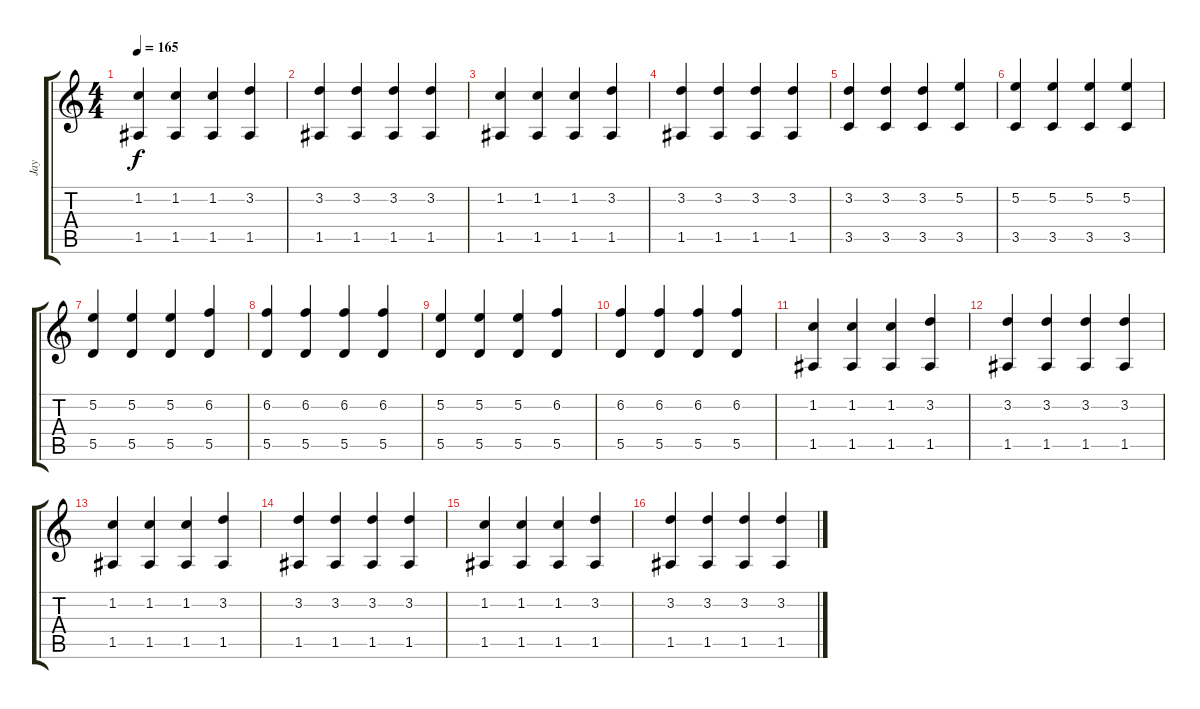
\track ("Jay" "Jay") {instrument acousticguitarsteel}
\staff {score tabs}
\tuning (E4 B3 G3 D3 A2 E2) {hide}
\ts (4 4)
\tempo 165
\clef g2
\ks c
(1.2 1.5).4{dy f} (1.2 1.5).4 (1.2 1.5).4 (3.2 1.5).4 |
(3.2 1.5).4 (3.2 1.5).4 (3.2 1.5).4 (3.2 1.5).4 |
(1.2 1.5).4 (1.2 1.5).4 (1.2 1.5).4 (3.2 1.5).4 |
(3.2 1.5).4 (3.2 1.5).4 (3.2 1.5).4 (3.2 1.5).4 |
(3.2 3.5).4 (3.2 3.5).4 (3.2 3.5).4 (5.2 3.5).4 |
(5.2 3.5).4 (5.2 3.5).4 (5.2 3.5).4 (5.2 3.5).4 |
(5.2 5.5).4 (5.2 5.5).4 (5.2 5.5).4 (6.2 5.5).4 |
(6.2 5.5).4 (6.2 5.5).4 (6.2 5.5).4 (6.2 5.5).4 |
(5.2 5.5).4 (5.2 5.5).4 (5.2 5.5).4 (6.2 5.5).4 |
(6.2 5.5).4 (6.2 5.5).4 (6.2 5.5).4 (6.2 5.5).4 |
(1.2 1.5).4 (1.2 1.5).4 (1.2 1.5).4 (3.2 1.5).4 |
(3.2 1.5).4 (3.2 1.5).4 (3.2 1.5).4 (3.2 1.5).4 |
(1.2 1.5).4 (1.2 1.5).4 (1.2 1.5).4 (3.2 1.5).4 |
(3.2 1.5).4 (3.2 1.5).4 (3.2 1.5).4 (3.2 1.5).4 |
(1.2 1.5).4 (1.2 1.5).4 (1.2 1.5).4 (3.2 1.5).4 |
(3.2 1.5).4 (3.2 1.5).4 (3.2 1.5).4 (3.2 1.5).4
